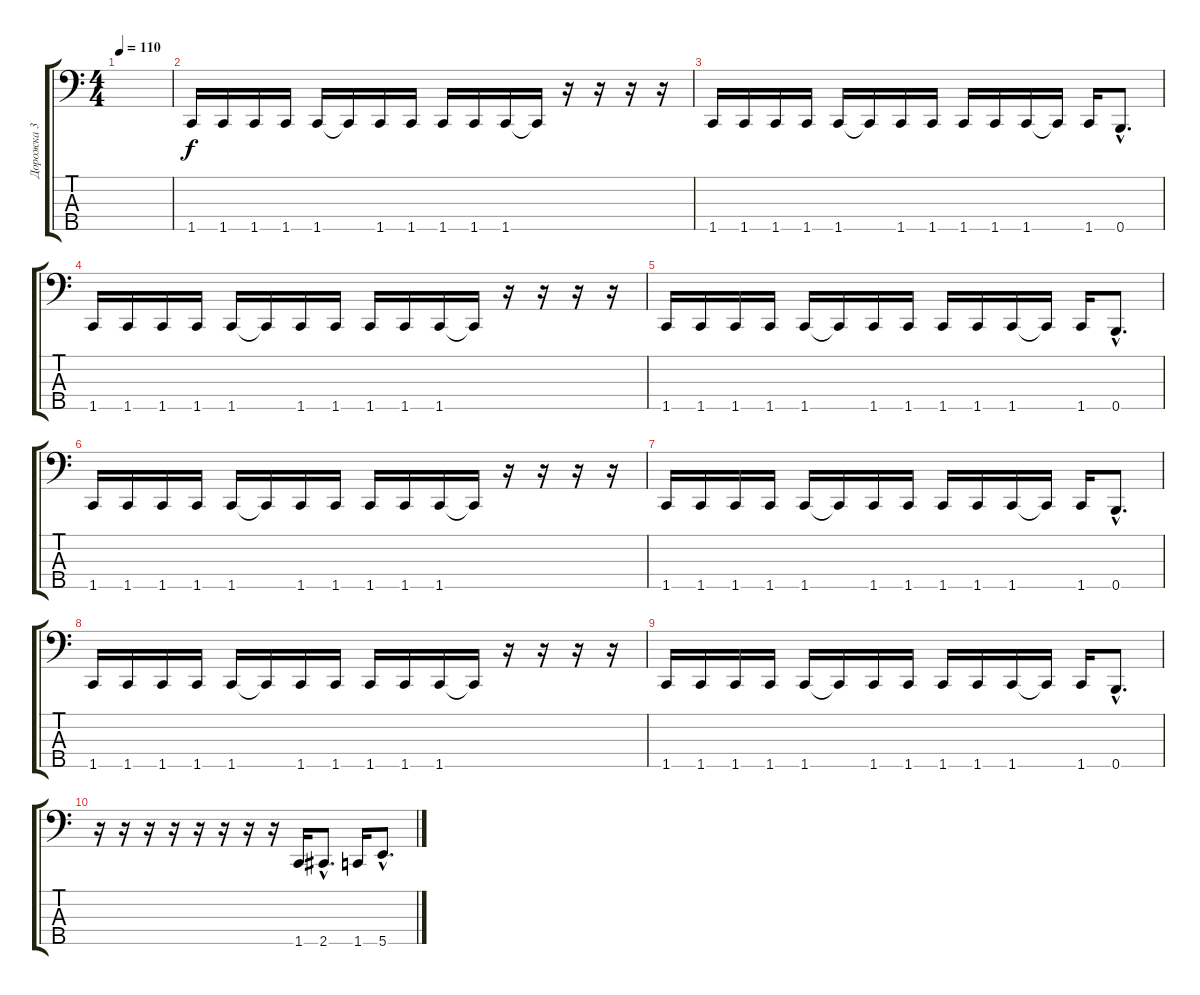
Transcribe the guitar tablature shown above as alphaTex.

\track ("Дорожка 3" "Дорожка 3") {instrument electricbassfinger}
\staff {score tabs}
\tuning (G2 D2 A1 E1 B0) {hide}
\ts (4 4)
\tempo 110
\clef f4
\ks c
|
1.5.16{volume 16 instrument electricbassfinger} 1.5.16 1.5.16 1.5.16 1.5.16 1.5{t}.16 1.5.16 1.5.16 1.5.16 1.5.16 1.5.16 1.5{t}.16 r.16 r.16 r.16 r.16 |
1.5.16{volume 16 instrument electricbassfinger} 1.5.16 1.5.16 1.5.16 1.5.16 1.5{t}.16 1.5.16 1.5.16 1.5.16 1.5.16 1.5.16 1.5{t}.16 1.5.16 0.5{hac}.8{d} |
1.5.16{volume 16 instrument electricbassfinger} 1.5.16 1.5.16 1.5.16 1.5.16 1.5{t}.16 1.5.16 1.5.16 1.5.16 1.5.16 1.5.16 1.5{t}.16 r.16 r.16 r.16 r.16 |
1.5.16{volume 16 instrument electricbassfinger} 1.5.16 1.5.16 1.5.16 1.5.16 1.5{t}.16 1.5.16 1.5.16 1.5.16 1.5.16 1.5.16 1.5{t}.16 1.5.16 0.5{hac}.8{d} |
1.5.16{volume 16 instrument electricbassfinger} 1.5.16 1.5.16 1.5.16 1.5.16 1.5{t}.16 1.5.16 1.5.16 1.5.16 1.5.16 1.5.16 1.5{t}.16 r.16 r.16 r.16 r.16 |
1.5.16{volume 16 instrument electricbassfinger} 1.5.16 1.5.16 1.5.16 1.5.16 1.5{t}.16 1.5.16 1.5.16 1.5.16 1.5.16 1.5.16 1.5{t}.16 1.5.16 0.5{hac}.8{d} |
1.5.16{volume 16 instrument electricbassfinger} 1.5.16 1.5.16 1.5.16 1.5.16 1.5{t}.16 1.5.16 1.5.16 1.5.16 1.5.16 1.5.16 1.5{t}.16 r.16 r.16 r.16 r.16 |
1.5.16{volume 16 instrument electricbassfinger} 1.5.16 1.5.16 1.5.16 1.5.16 1.5{t}.16 1.5.16 1.5.16 1.5.16 1.5.16 1.5.16 1.5{t}.16 1.5.16 0.5{hac}.8{d} |
r.16{volume 16 instrument electricbassfinger} r.16 r.16 r.16 r.16 r.16 r.16 r.16 1.5.16 2.5{hac}.8{d} 1.5.16 5.5{hac}.8{d}
